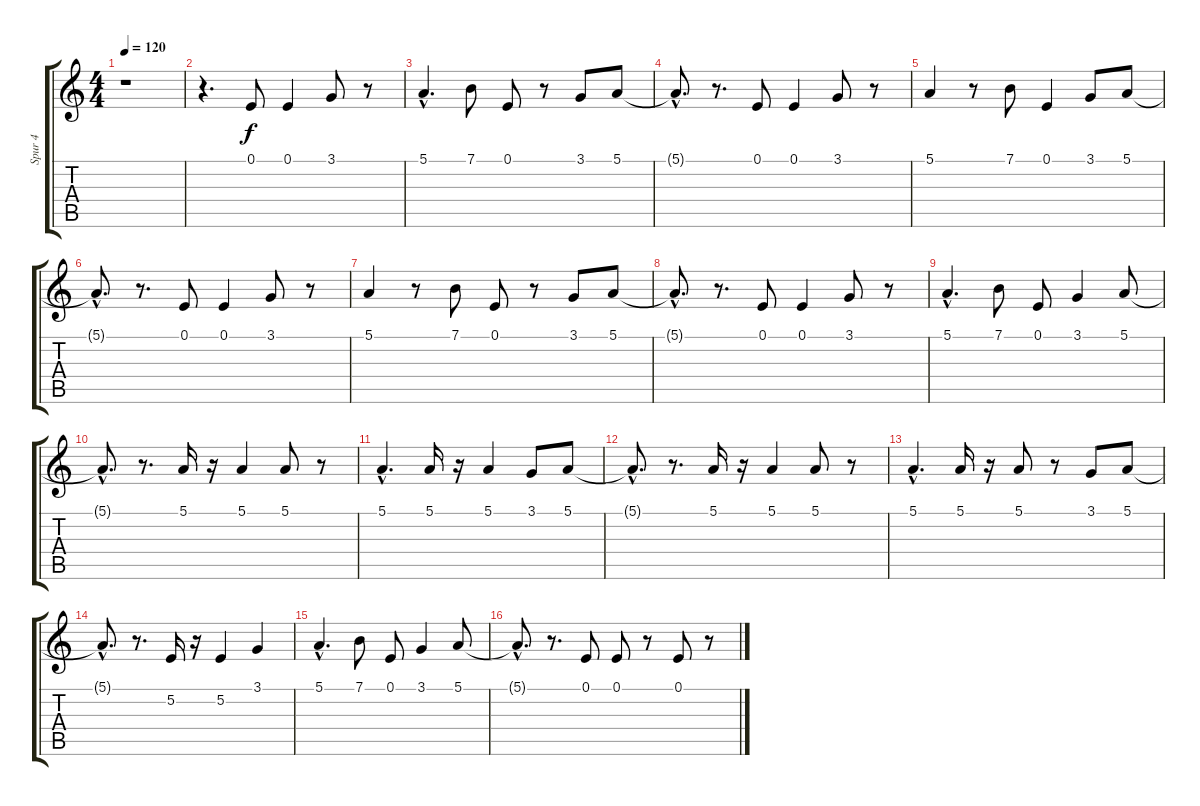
\track ("Spur 4" "Spur 4") {instrument synthvoice}
\staff {score tabs}
\tuning (E4 B3 G3 D3 A2 E2) {hide}
\ts (4 4)
\tempo 120
\clef g2
\ks c
r.1{dy f} |
r.4{d} 0.1.8 0.1.4 3.1.8 r.8 |
5.1{hac}.4{d} 7.1.8 0.1.8 r.8 3.1.8 5.1.8 |
5.1{hac t}.8{d} r.8{d} 0.1.8 0.1.4 3.1.8 r.8 |
5.1.4 r.8 7.1.8 0.1.4 3.1.8 5.1.8 |
5.1{hac t}.8{d} r.8{d} 0.1.8 0.1.4 3.1.8 r.8 |
5.1.4 r.8 7.1.8 0.1.8 r.8 3.1.8 5.1.8 |
5.1{hac t}.8{d} r.8{d} 0.1.8 0.1.4 3.1.8 r.8 |
5.1{hac}.4{d} 7.1.8 0.1.8 3.1.4 5.1.8 |
5.1{hac t}.8{d} r.8{d} 5.1.16 r.16 5.1.4 5.1.8 r.8 |
5.1{hac}.4{d} 5.1.16 r.16 5.1.4 3.1.8 5.1.8 |
5.1{hac t}.8{d} r.8{d} 5.1.16 r.16 5.1.4 5.1.8 r.8 |
5.1{hac}.4{d} 5.1.16 r.16 5.1.8 r.8 3.1.8 5.1.8 |
5.1{hac t}.8{d} r.8{d} 5.2.16 r.16 5.2.4 3.1.4 |
5.1{hac}.4{d} 7.1.8 0.1.8 3.1.4 5.1.8 |
5.1{hac t}.8{d} r.8{d} 0.1.8 0.1.8 r.8 0.1.8 r.8
